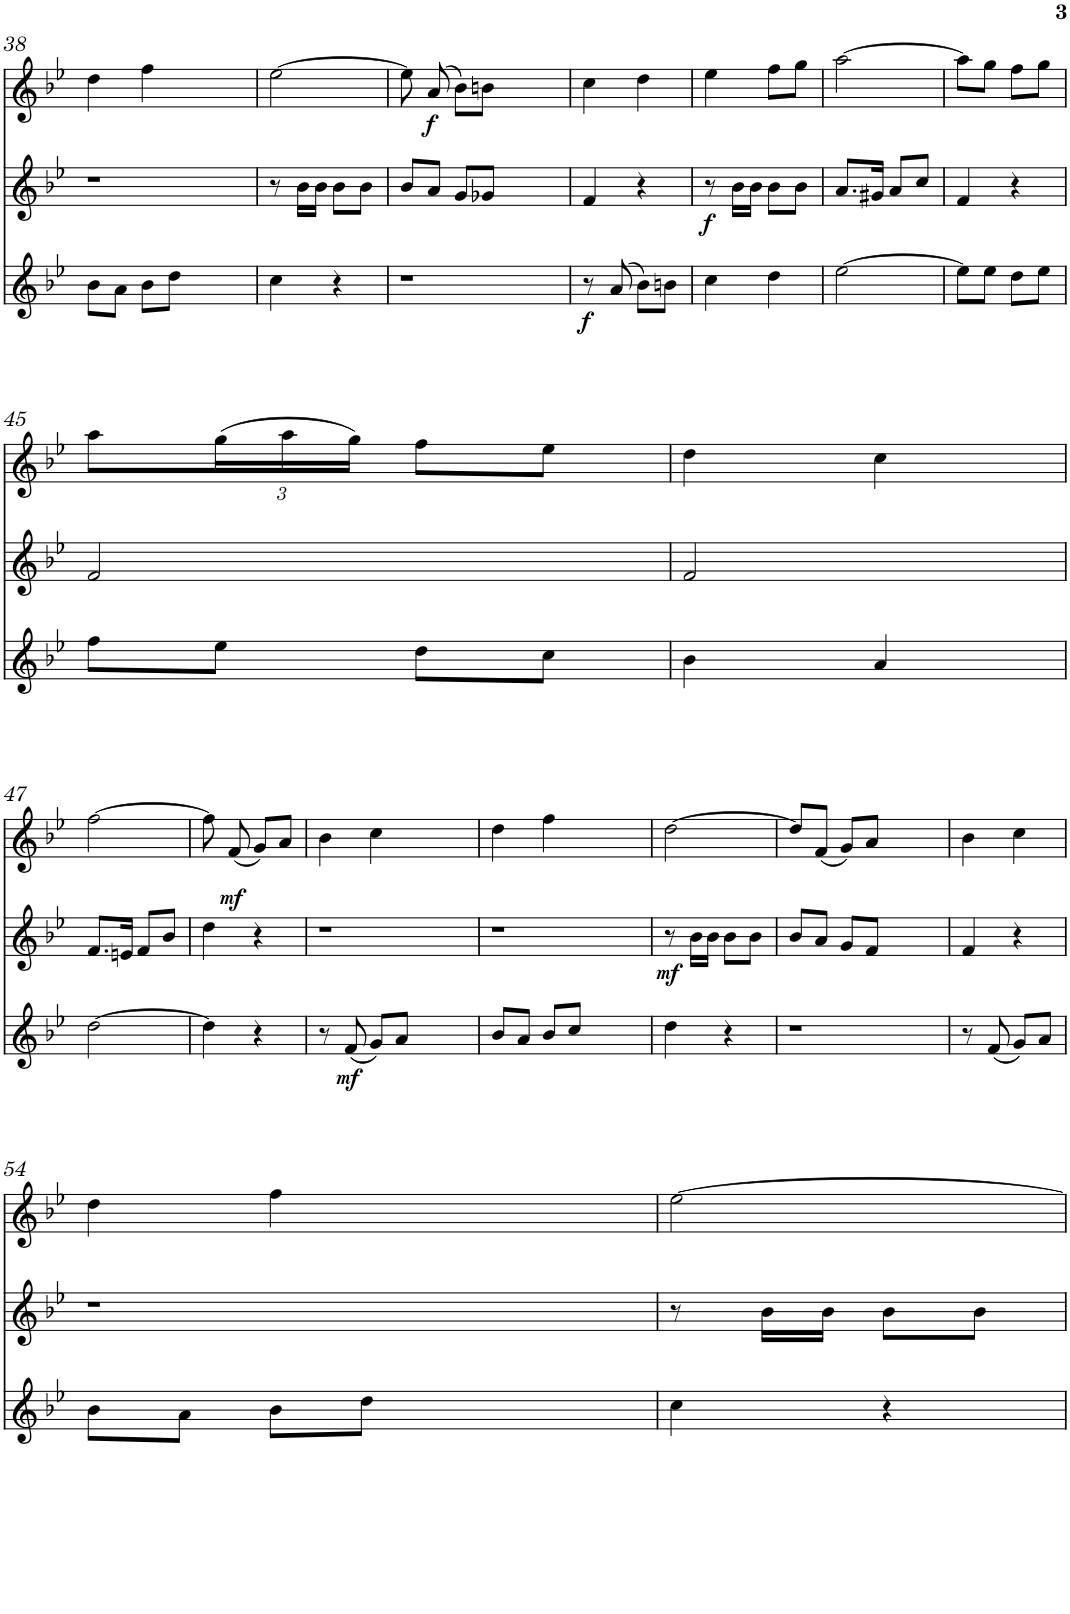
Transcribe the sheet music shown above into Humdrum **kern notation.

**kern	**dynam	**kern	**dynam	**kern	**dynam
*part3	*part3	*part2	*part2	*part1	*part1
*staff3	*staff3	*staff2	*staff2	*staff1	*staff1
*I"Gralla 3	*	*I"Gralla 2	*	*I"Gralla 1	*
!!LO:PB:g=z
*clefG2	*	*clefG2	*	*clefG2	*
*	*	*Trd8c14	*	*	*
*k[b-e-]	*	*k[b-e-]	*	*k[b-e-]	*
*M2/4	*	*M2/4	*	*M2/4	*
=38	=38	=38	=38	=38	=38
8b-\L	.	2r	.	4dd\	.
8a\J	.	.	.	.	.
8b-\L	.	.	.	4ff\	.
8dd\J	.	.	.	.	.
2ryy	.	2ryy	.	2ryy	.
=39	=39	=39	=39	=39	=39
4cc\	.	8r	.	[2ee-\	.
.	.	16b-\LL	.	.	.
.	.	16b-\JJ	.	.	.
4r	.	8b-\L	.	.	.
.	.	8b-\J	.	.	.
=40	=40	=40	=40	=40	=40
2r	.	8b-/L	.	8ee-\]	.
!	!	!	!	!	!LO:DY:b
.	.	8a/J	.	(>8a/	f
.	.	8g/L	.	8b-\L)	.
.	.	8g-X/J	.	8bn\J	.
2ryy	.	2ryy	.	2ryy	.
=41	=41	=41	=41	=41	=41
!	!LO:DY:b	!	!	!	!
8r	f	4f/	.	4cc\	.
(>8a/	.	.	.	.	.
8b-\L)	.	4r	.	4dd\	.
8bn\J	.	.	.	.	.
=42	=42	=42	=42	=42	=42
!	!	!	!LO:DY:b	!	!
4cc\	.	8r	f	4ee-\	.
.	.	16b-\LL	.	.	.
.	.	16b-\JJ	.	.	.
4dd\	.	8b-\L	.	8ff\L	.
.	.	8b-\J	.	8gg\J	.
=43	=43	=43	=43	=43	=43
[2ee-\	.	8.a/L	.	[2aa\	.
.	.	16g#X/Jk	.	.	.
.	.	8a/L	.	.	.
.	.	8cc/J	.	.	.
=44	=44	=44	=44	=44	=44
8ee-\L]	.	4f/	.	8aa\L]	.
8ee-\J	.	.	.	8gg\J	.
8dd\L	.	4r	.	8ff\L	.
8ee-\J	.	.	.	8gg\J	.
!!LO:LB:g=z
=45	=45	=45	=45	=45	=45
8ff\L	.	2f/	.	8aa\L	.
*	*	*	*	*Xbrackettup	*
8ee-\J	.	.	.	(>24gg\L	.
.	.	.	.	24aa\	.
.	.	.	.	24gg\JJ)	.
8dd\L	.	.	.	8ff\L	.
8cc\J	.	.	.	8ee-\J	.
=46	=46	=46	=46	=46	=46
4b-\	.	2f/	.	4dd\	.
4a/	.	.	.	4cc\	.
!!LO:LB:g=z
=47	=47	=47	=47	=47	=47
[2dd\	.	8.f/L	.	[2ff\	.
.	.	16en/Jk	.	.	.
.	.	8f/L	.	.	.
.	.	8b-/J	.	.	.
=48	=48	=48	=48	=48	=48
*	*	*^	*	*	*
4dd\]	.	4dd\	8ryy	.	8ff\]	.
!	!	!	!	!LO:DY:a	!	!
.	.	.	4.ryy	mf	(<8f/	.
4r	.	4r	.	.	8g/L)	.
.	.	.	.	.	8a/J	.
*	*	*v	*v	*	*	*
=49	=49	=49	=49	=49	=49
8r	.	2r	.	4b-\	.
!	!LO:DY:b	!	!	!	!
(<8f/	mf	.	.	.	.
8g/L)	.	.	.	4cc\	.
8a/J	.	.	.	.	.
2ryy	.	2ryy	.	2ryy	.
=50	=50	=50	=50	=50	=50
8b-/L	.	2r	.	4dd\	.
8a/J	.	.	.	.	.
8b-/L	.	.	.	4ff\	.
8cc/J	.	.	.	.	.
2ryy	.	2ryy	.	2ryy	.
=51	=51	=51	=51	=51	=51
!	!	!	!LO:DY:b	!	!
4dd\	.	8r	mf	[2dd\	.
.	.	16b-\LL	.	.	.
.	.	16b-\JJ	.	.	.
4r	.	8b-\L	.	.	.
.	.	8b-\J	.	.	.
=52	=52	=52	=52	=52	=52
2r	.	8b-/L	.	8dd/L]	.
.	.	8a/J	.	(<8f/J	.
.	.	8g/L	.	8g/L)	.
.	.	8f/J	.	8a/J	.
2ryy	.	2ryy	.	2ryy	.
=53	=53	=53	=53	=53	=53
8r	.	4f/	.	4b-\	.
(<8f/	.	.	.	.	.
8g/L)	.	4r	.	4cc\	.
8a/J	.	.	.	.	.
!!LO:LB:g=z
=54	=54	=54	=54	=54	=54
8b-\L	.	2r	.	4dd\	.
8a\J	.	.	.	.	.
8b-\L	.	.	.	4ff\	.
8dd\J	.	.	.	.	.
2ryy	.	2ryy	.	2ryy	.
=55	=55	=55	=55	=55	=55
4cc\	.	8r	.	[2ee-\	.
.	.	16b-\LL	.	.	.
.	.	16b-\JJ	.	.	.
4r	.	8b-\L	.	.	.
.	.	8b-\J	.	.	.
=	=	=	=	=	=
*-	*-	*-	*-	*-	*-
